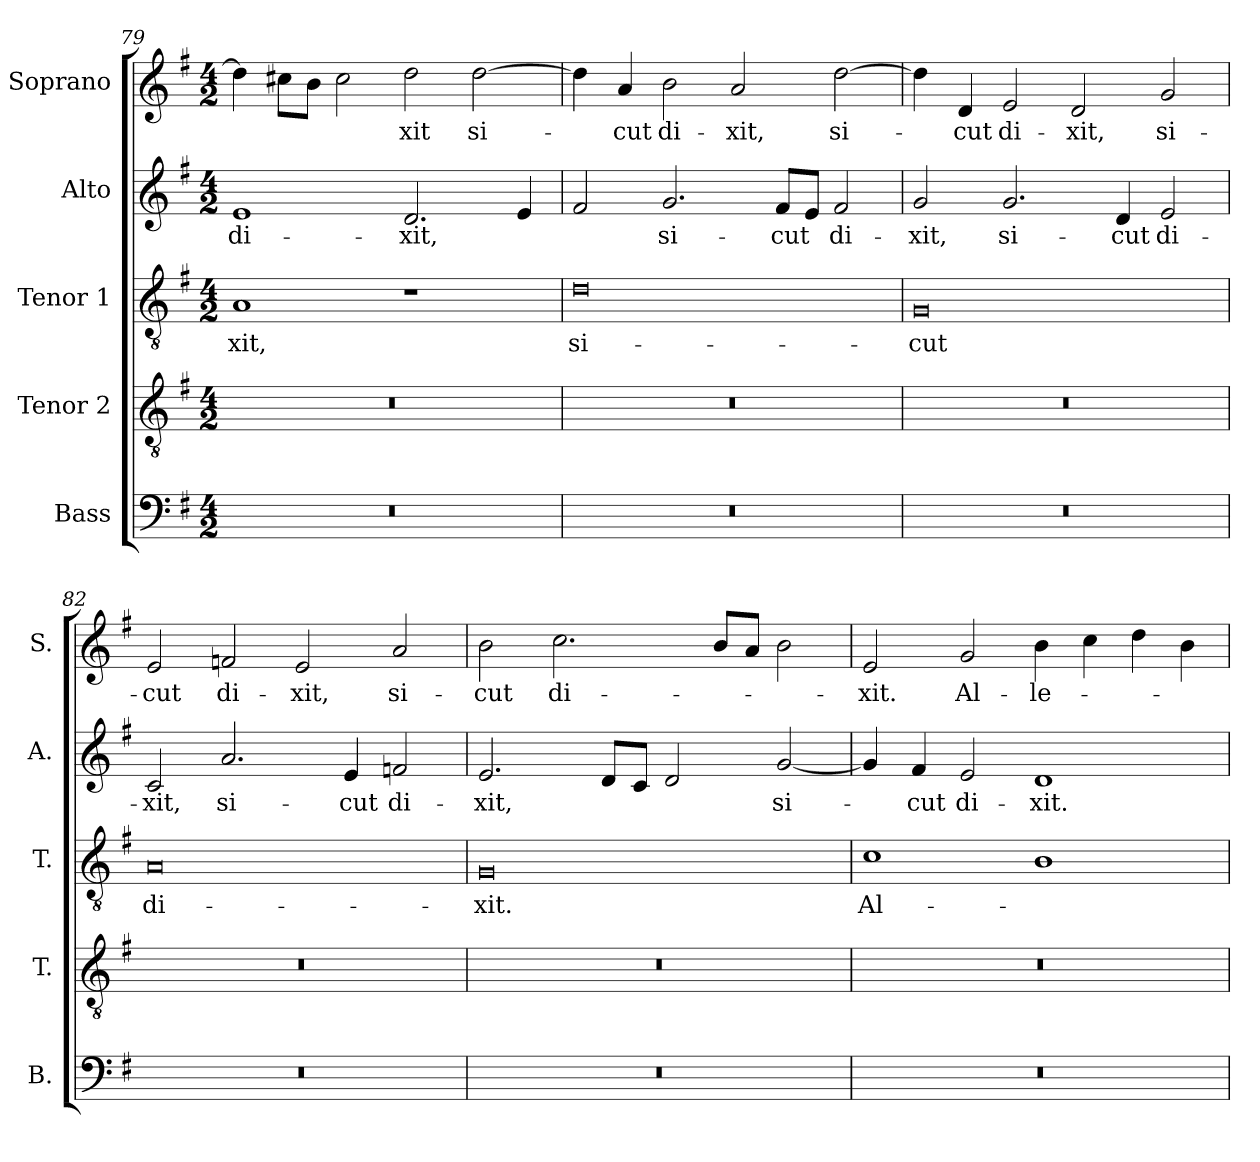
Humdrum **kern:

**kern	**kern	**kern	**text	**kern	**text	**kern	**text
*part5	*part4	*part3	*part3	*part2	*part2	*part1	*part1
*staff5	*staff4	*staff3	*staff3	*staff2	*staff2	*staff1	*staff1
*I"Bass	*I"Tenor 2	*I"Tenor 1	*	*I"Alto	*	*I"Soprano	*
*I'B.	*I'T.	*I'T.	*	*I'A.	*	*I'S.	*
*clefF4	*clefGv2	*clefGv2	*	*clefG2	*	*clefG2	*
*	*ITrd7c12	*ITrd7c12	*	*	*	*	*
*k[f#]	*k[f#]	*k[f#]	*	*k[f#]	*	*k[f#]	*
*G:	*G:	*G:	*	*G:	*	*G:	*
*M4/2	*M4/2	*M4/2	*	*M4/2	*	*M4/2	*
=79	=79	=79	=79	=79	=79	=79	=79
!LO:N:vis=1	!LO:N:vis=1	!	!	!	!	!	!
!	!	!	!LO:LY:b:color=#000000	!	!	!	!
!	!	!	!	!	!LO:LY:b:color=#000000	!	!
0r	0r	1AAi	-xit,	1ei	di-	4ddi\]	.
.	.	.	.	.	.	8cc#Xi\L	.
.	.	.	.	.	.	8bi\J	.
.	.	.	.	.	.	2cc#i\	.
!	!	!	!	!	!LO:LY:b:color=#000000	!	!
!	!	!	!	!	!	!	!LO:LY:b:color=#000000
.	.	1r	.	2.di/	-xit,	2ddi\	-xit
!	!	!	!	!	!	!	!LO:LY:b:color=#000000
.	.	.	.	.	.	[>2ddi\	si-
.	.	.	.	4ei/	.	.	.
=80	=80	=80	=80	=80	=80	=80	=80
!LO:N:vis=1	!LO:N:vis=1	!	!	!	!	!	!
!	!	!	!LO:LY:b:color=#000000	!	!	!	!
0r	0r	0Di	si-	2f#i/	.	4ddi\]	.
!	!	!	!	!	!	!	!LO:LY:b:color=#000000
.	.	.	.	.	.	4ai/	-cut
!	!	!	!	!	!LO:LY:b:color=#000000	!	!
!	!	!	!	!	!	!	!LO:LY:b:color=#000000
.	.	.	.	2.gi/	si-	2bi\	di-
!	!	!	!	!	!	!	!LO:LY:b:color=#000000
.	.	.	.	.	.	2ai/	-xit,
!	!	!	!	!	!LO:LY:b:color=#000000	!	!
.	.	.	.	8f#i/L	-cut	.	.
.	.	.	.	8ei/J	.	.	.
!	!	!	!	!	!LO:LY:b:color=#000000	!	!
!	!	!	!	!	!	!	!LO:LY:b:color=#000000
.	.	.	.	2f#i/	di-	[>2ddi\	si-
=81	=81	=81	=81	=81	=81	=81	=81
!LO:N:vis=1	!LO:N:vis=1	!	!	!	!	!	!
!	!	!	!LO:LY:b:color=#000000	!	!	!	!
!	!	!	!	!	!LO:LY:b:color=#000000	!	!
0r	0r	0GGi	-cut	2gi/	-xit,	4ddi\]	.
!	!	!	!	!	!	!	!LO:LY:b:color=#000000
.	.	.	.	.	.	4di/	-cut
!	!	!	!	!	!LO:LY:b:color=#000000	!	!
!	!	!	!	!	!	!	!LO:LY:b:color=#000000
.	.	.	.	2.gi/	si-	2ei/	di-
!	!	!	!	!	!	!	!LO:LY:b:color=#000000
.	.	.	.	.	.	2di/	-xit,
!	!	!	!	!	!LO:LY:b:color=#000000	!	!
.	.	.	.	4di/	-cut	.	.
!	!	!	!	!	!LO:LY:b:color=#000000	!	!
!	!	!	!	!	!	!	!LO:LY:b:color=#000000
.	.	.	.	2ei/	di-	2gi/	si-
!!LO:LB:g=z
=82	=82	=82	=82	=82	=82	=82	=82
!LO:N:vis=1	!LO:N:vis=1	!	!	!	!	!	!
!	!	!	!LO:LY:b:color=#000000	!	!	!	!
!	!	!	!	!	!LO:LY:b:color=#000000	!	!
!	!	!	!	!	!	!	!LO:LY:b:color=#000000
0r	0r	0AAi	di-	2ci/	-xit,	2ei/	-cut
!	!	!	!	!	!LO:LY:b:color=#000000	!	!
!	!	!	!	!	!	!	!LO:LY:b:color=#000000
.	.	.	.	2.ai/	si-	2fni/	di-
!	!	!	!	!	!	!	!LO:LY:b:color=#000000
.	.	.	.	.	.	2ei/	-xit,
!	!	!	!	!	!LO:LY:b:color=#000000	!	!
.	.	.	.	4ei/	-cut	.	.
!	!	!	!	!	!LO:LY:b:color=#000000	!	!
!	!	!	!	!	!	!	!LO:LY:b:color=#000000
.	.	.	.	2fni/	di-	2ai/	si-
=83	=83	=83	=83	=83	=83	=83	=83
!LO:N:vis=1	!LO:N:vis=1	!	!	!	!	!	!
!	!	!	!LO:LY:b:color=#000000	!	!	!	!
!	!	!	!	!	!LO:LY:b:color=#000000	!	!
!	!	!	!	!	!	!	!LO:LY:b:color=#000000
0r	0r	0GGi	-xit.	2.ei/	-xit,	2bi\	-cut
!	!	!	!	!	!	!	!LO:LY:b:color=#000000
.	.	.	.	.	.	2.cci\	di-
.	.	.	.	8di/L	.	.	.
.	.	.	.	8ci/J	.	.	.
.	.	.	.	2di/	.	.	.
.	.	.	.	.	.	8bi/L	.
.	.	.	.	.	.	8ai/J	.
!	!	!	!	!	!LO:LY:b:color=#000000	!	!
.	.	.	.	[<2gi/	si-	2bi\	.
=84	=84	=84	=84	=84	=84	=84	=84
!LO:N:vis=1	!LO:N:vis=1	!	!	!	!	!	!
!	!	!	!LO:LY:b:color=#000000	!	!	!	!
!	!	!	!	!	!	!	!LO:LY:b:color=#000000
0r	0r	1Ci	Al-	4gi/]	.	2ei/	-xit.
!	!	!	!	!	!LO:LY:b:color=#000000	!	!
.	.	.	.	4f#i/	-cut	.	.
!	!	!	!	!	!LO:LY:b:color=#000000	!	!
!	!	!	!	!	!	!	!LO:LY:b:color=#000000
.	.	.	.	2ei/	di-	2gi/	Al-
!	!	!	!	!	!LO:LY:b:color=#000000	!	!
!	!	!	!	!	!	!	!LO:LY:b:color=#000000
.	.	1BBi	.	1di	-xit.	4bi\	-le-
.	.	.	.	.	.	4cci\	.
.	.	.	.	.	.	4ddi\	.
.	.	.	.	.	.	4bi\	.
=	=	=	=	=	=	=	=
*-	*-	*-	*-	*-	*-	*-	*-
